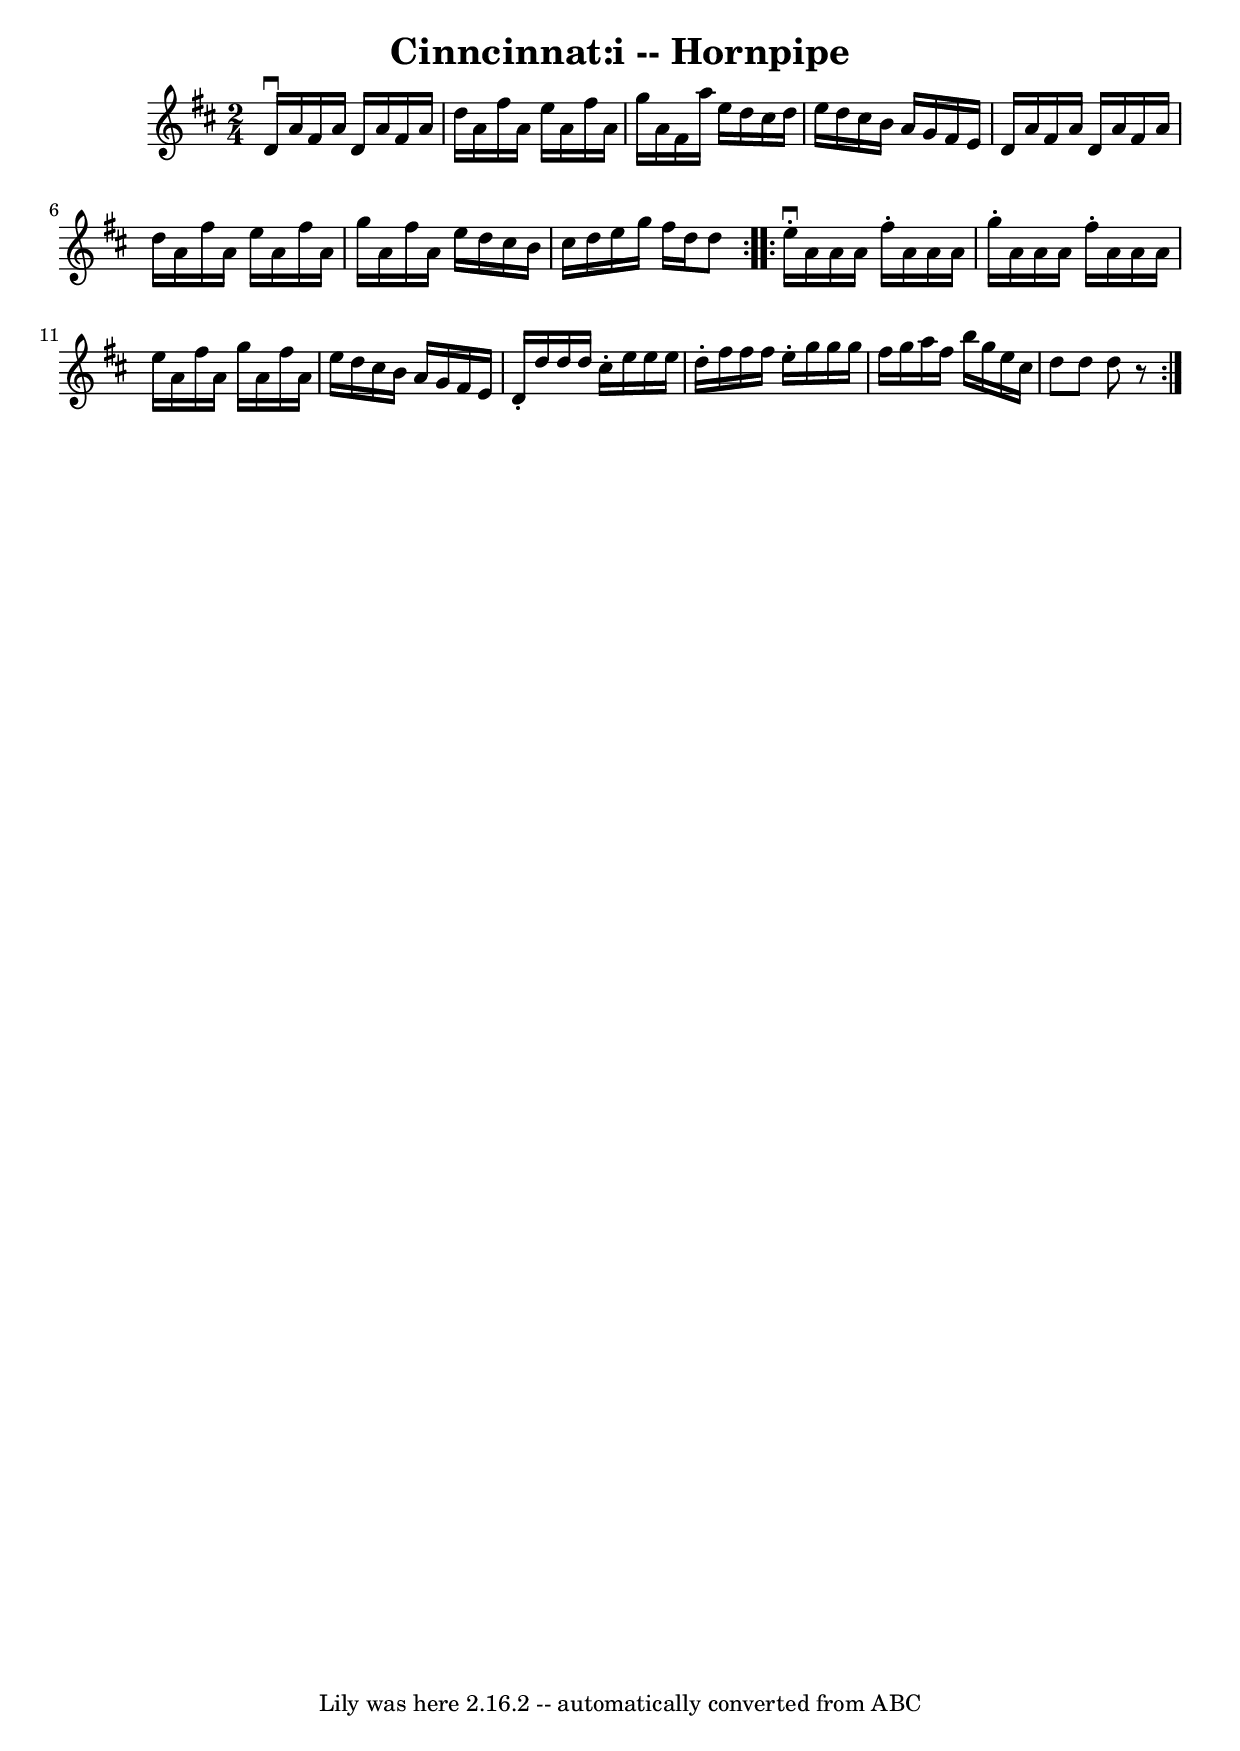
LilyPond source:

\version "2.16.2"
\include "Mammoth.ily"
\header {
	%% book = "Cole's 1000 Fiddle Tunes"
	crossRefNumber = "1"
	footnotes = ""
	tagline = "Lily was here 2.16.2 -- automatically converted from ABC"
	title = "Cinncinnat:i -- Hornpipe"
}
voicedefault =  {


\repeat volta 2 {
\time 2/4 
\key d \major d'16^\downbow a'16 fis'16 a'16 d'16    
a'16 fis'16 a'16  |
 d''16 a'16 fis''16 a'16 e''16    
a'16 fis''16 a'16  |
 g''16 a'16 fis'16 a''16 e''16   
 d''16 cis''16 d''16  |
 e''16 d''16 cis''16 b'16    
a'16 g'16 fis'16 e'16  |
 d'16 a'16 fis'16 a'16    
d'16 a'16 fis'16 a'16  |
 d''16 a'16 fis''16 a'16    
e''16 a'16 fis''16 a'16  |
 g''16 a'16 fis''16 a'16   
 e''16 d''16 cis''16 b'16  |
 cis''16 d''16 e''16    
g''16 fis''16 d''16 d''8  }     \repeat volta 2 { e''16^\downbow-.  
 a'16 a'16 a'16 fis''16 -. a'16 a'16 a'16  |
 g''16 -. 
 a'16 a'16 a'16 fis''16 -. a'16 a'16 a'16  |
 e''16   
 a'16 fis''16 a'16 g''16 a'16 fis''16 a'16  |
 e''16  
 d''16 cis''16 b'16 a'16 g'16 fis'16 e'16  |
 d'16 
-. d''16 d''16 d''16 cis''16 -. e''16 e''16 e''16  |
  
 d''16 -. fis''16 fis''16 fis''16 e''16 -. g''16 g''16 g''16 
 |
 fis''16 g''16 a''16 fis''16 b''16 g''16 e''16    
cis''16  |
 d''8 d''8 d''8    r8 }   
}

\score{
    <<

	\context Staff="default"
	{
	    \voicedefault 
	}

    >>
	\layout {
	}
	\midi {}
}
